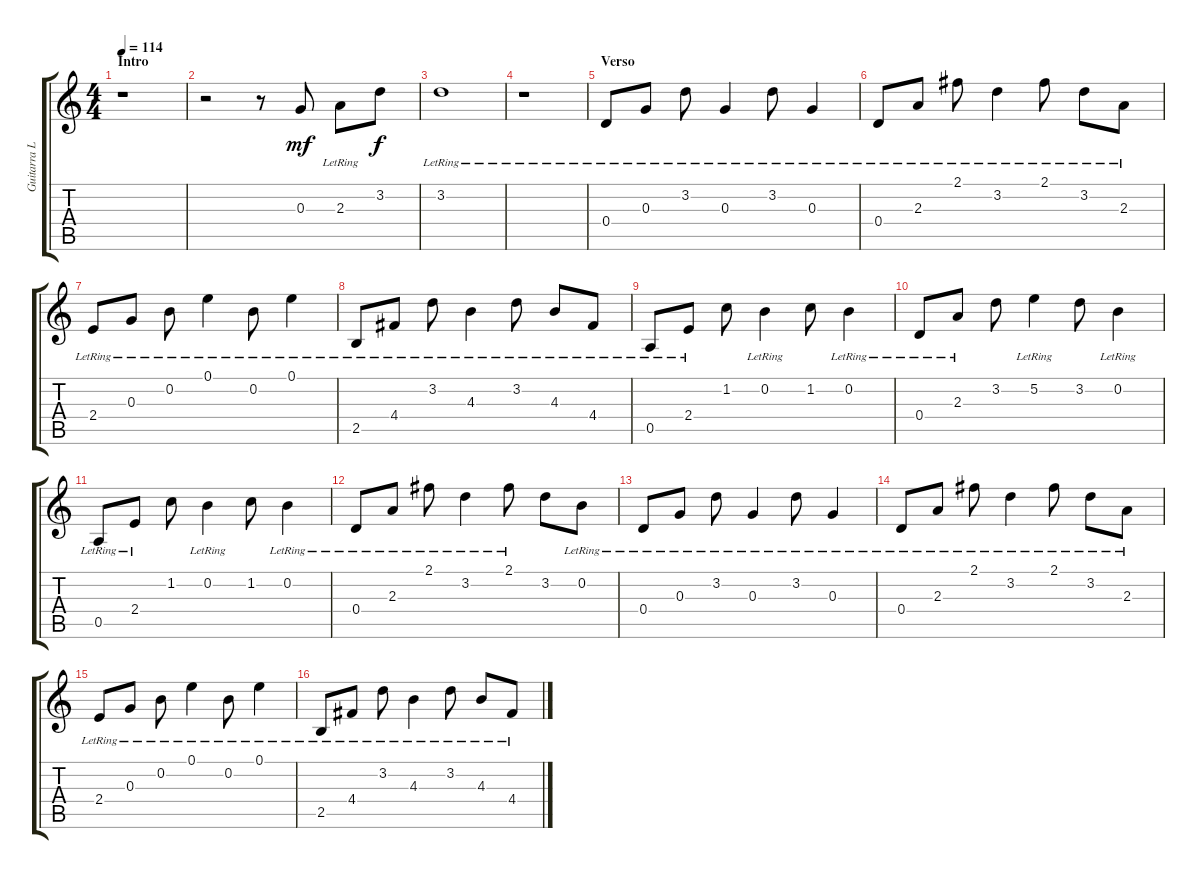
\track ("Guitarra Lider" "Guitarra L") {instrument electricguitarclean}
\staff {score tabs}
\tuning (E4 B3 G3 D3 A2 E2) {hide}
\ts (4 4)
\section ("" "Intro")
\tempo 114
\clef g2
\ks c
r.1{dy mf instrument electricguitarclean} |
r.2 r.8 0.3.8 2.3{lr}.8 3.2.8{dy f} |
3.2{lr}.1 |
r.1 |
\section ("" "Verso")
0.4{lr}.8 0.3{lr}.8 3.2{lr}.8 0.3{lr}.4 3.2{lr}.8 0.3{lr}.4 |
0.4{lr}.8 2.3{lr}.8 2.1{lr}.8 3.2{lr}.4 2.1{lr}.8 3.2{lr}.8 2.3{lr}.8 |
2.4{lr}.8 0.3{lr}.8 0.2{lr}.8 0.1{lr}.4 0.2{lr}.8 0.1{lr}.4 |
2.5{lr}.8 4.4{lr}.8 3.2{lr}.8 4.3{lr}.4 3.2{lr}.8 4.3{lr}.8 4.4{lr}.8 |
0.5{lr}.8 2.4{lr}.8 1.2.8 0.2{lr}.4 1.2.8 0.2{lr}.4 |
0.4{lr}.8 2.3{lr}.8 3.2.8 5.2{lr}.4 3.2.8 0.2{lr}.4 |
0.5{lr}.8 2.4{lr}.8 1.2.8 0.2{lr}.4 1.2.8 0.2{lr}.4 |
0.4{lr}.8 2.3{lr}.8 2.1{lr}.8 3.2{lr}.4 2.1{lr}.8 3.2.8 0.2{lr}.8 |
0.4{lr}.8 0.3{lr}.8 3.2{lr}.8 0.3{lr}.4 3.2{lr}.8 0.3{lr}.4 |
0.4{lr}.8 2.3{lr}.8 2.1{lr}.8 3.2{lr}.4 2.1{lr}.8 3.2{lr}.8 2.3{lr}.8 |
2.4{lr}.8 0.3{lr}.8 0.2{lr}.8 0.1{lr}.4 0.2{lr}.8 0.1{lr}.4 |
2.5{lr}.8 4.4{lr}.8 3.2{lr}.8 4.3{lr}.4 3.2{lr}.8 4.3{lr}.8 4.4{lr}.8
